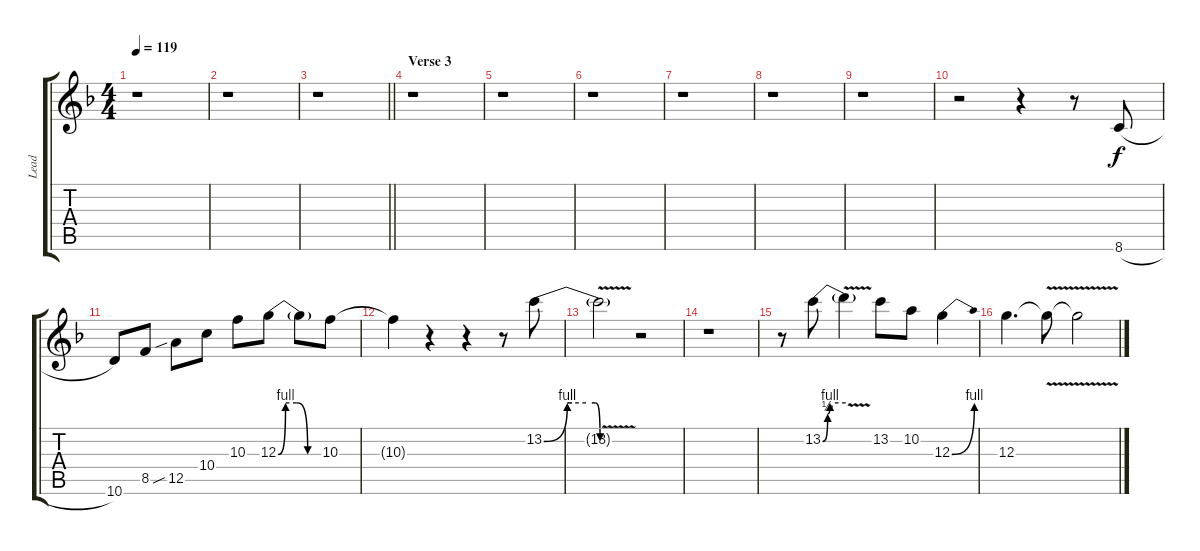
\track ("Lead" "Lead") {instrument distortionguitar}
\staff {score tabs}
\tuning (E4 B3 G3 D3 A2 E2) {hide}
\ts (4 4)
\tempo 119
\clef g2
\ks f
r.1{dy f} |
r.1 |
\barLineRight lightlight
r.1 |
\section ("" "Verse 3")
r.1 |
r.1 |
r.1 |
r.1 |
r.1 |
r.1 |
r.2 r.4 r.8 8.6{h}.8 |
10.6.8 8.5.8 12.5{sib}.8 10.4.8 10.3.8 12.3{be (custom 0 0 10 4 25 4 40 0 60 0)}.8 12.3{t}.8 10.3.8 |
10.3{t}.4 r.4 r.4 r.8 13.2{be (custom 0 0 25 4 30 4 45 4 55 4 60 0)}.8 |
13.2{v t}.2 r.2 |
r.1 |
r.8 13.2{be (custom 0 0 13 2 19 4 60 4)}.8 13.2{v t}.4 13.2.8 10.2.8 12.3{be (bend 0 0 60 4)}.4 |
12.3.4{d} 12.3{v t}.8 12.3{v t}.2
